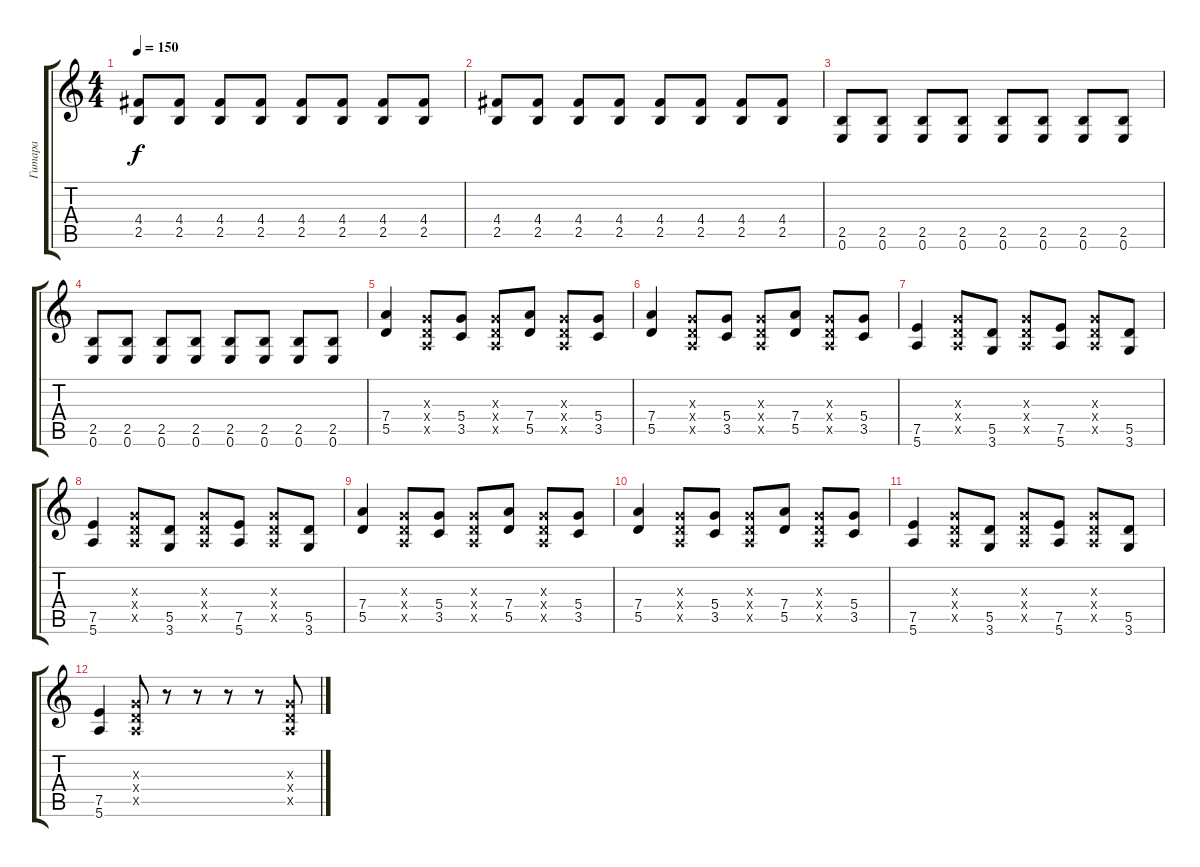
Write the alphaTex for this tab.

\track ("Гитара" "Гитара") {instrument distortionguitar}
\staff {score tabs}
\tuning (E4 B3 G3 D3 A2 E2) {hide}
\ts (4 4)
\tempo 150
\clef g2
\ks c
(4.4 2.5).8{dy f} (4.4 2.5).8 (4.4 2.5).8 (4.4 2.5).8 (4.4 2.5).8 (4.4 2.5).8 (4.4 2.5).8 (4.4 2.5).8 |
(4.4 2.5).8 (4.4 2.5).8 (4.4 2.5).8 (4.4 2.5).8 (4.4 2.5).8 (4.4 2.5).8 (4.4 2.5).8 (4.4 2.5).8 |
(2.5 0.6).8 (2.5 0.6).8 (2.5 0.6).8 (2.5 0.6).8 (2.5 0.6).8 (2.5 0.6).8 (2.5 0.6).8 (2.5 0.6).8 |
(2.5 0.6).8 (2.5 0.6).8 (2.5 0.6).8 (2.5 0.6).8 (2.5 0.6).8 (2.5 0.6).8 (2.5 0.6).8 (2.5 0.6).8 |
(7.4 5.5).4 (0.3{x} 0.4{x} 0.5{x}).8 (5.4 3.5).8 (0.3{x} 0.4{x} 0.5{x}).8 (7.4 5.5).8 (0.3{x} 0.4{x} 0.5{x}).8 (5.4 3.5).8 |
(7.4 5.5).4 (0.3{x} 0.4{x} 0.5{x}).8 (5.4 3.5).8 (0.3{x} 0.4{x} 0.5{x}).8 (7.4 5.5).8 (0.3{x} 0.4{x} 0.5{x}).8 (5.4 3.5).8 |
(7.5 5.6).4 (0.3{x} 0.4{x} 0.5{x}).8 (5.5 3.6).8 (0.3{x} 0.4{x} 0.5{x}).8 (7.5 5.6).8 (0.3{x} 0.4{x} 0.5{x}).8 (5.5 3.6).8 |
(7.5 5.6).4 (0.3{x} 0.4{x} 0.5{x}).8 (5.5 3.6).8 (0.3{x} 0.4{x} 0.5{x}).8 (7.5 5.6).8 (0.3{x} 0.4{x} 0.5{x}).8 (5.5 3.6).8 |
(7.4 5.5).4 (0.3{x} 0.4{x} 0.5{x}).8 (5.4 3.5).8 (0.3{x} 0.4{x} 0.5{x}).8 (7.4 5.5).8 (0.3{x} 0.4{x} 0.5{x}).8 (5.4 3.5).8 |
(7.4 5.5).4 (0.3{x} 0.4{x} 0.5{x}).8 (5.4 3.5).8 (0.3{x} 0.4{x} 0.5{x}).8 (7.4 5.5).8 (0.3{x} 0.4{x} 0.5{x}).8 (5.4 3.5).8 |
(7.5 5.6).4 (0.3{x} 0.4{x} 0.5{x}).8 (5.5 3.6).8 (0.3{x} 0.4{x} 0.5{x}).8 (7.5 5.6).8 (0.3{x} 0.4{x} 0.5{x}).8 (5.5 3.6).8 |
(7.5 5.6).4 (0.3{x} 0.4{x} 0.5{x}).8 r.8 r.8 r.8 r.8 (0.3{x} 0.4{x} 0.5{x}).8
